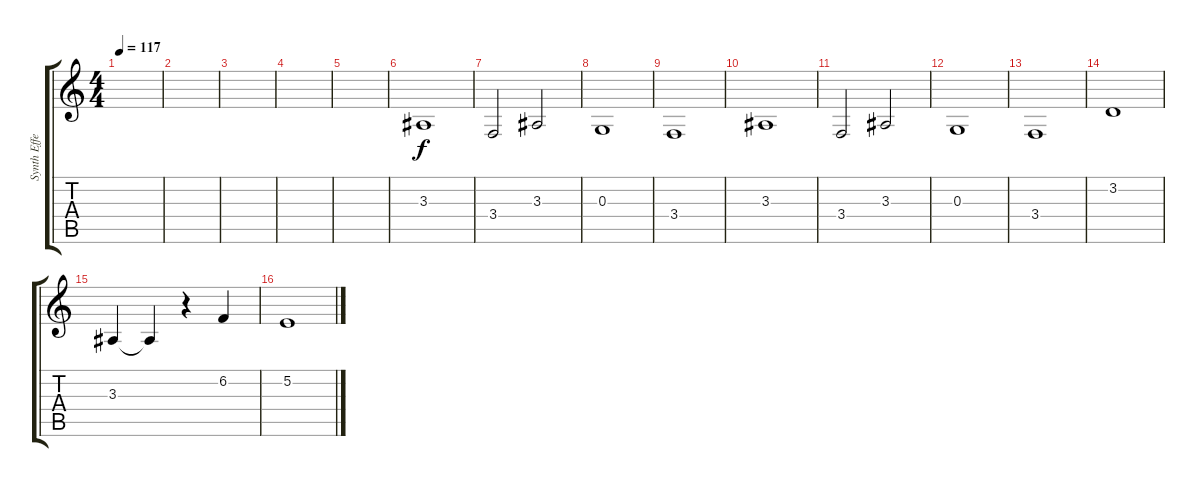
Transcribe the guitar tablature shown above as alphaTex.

\track ("Synth Effects" "Synth Effe") {instrument choiraahs}
\staff {score tabs}
\tuning (E4 B3 G3 D3 A2 E2) {hide}
\ts (4 4)
\tempo 117
\clef g2
\ks c
|
|
|
|
|
3.3.1{volume 13 instrument fx5brightness} |
3.4.2 3.3.2 |
0.3.1 |
3.4.1 |
3.3.1 |
3.4.2 3.3.2 |
0.3.1 |
3.4.1 |
3.2.1 |
3.3.4 3.3{t}.4 r.4 6.2.4 |
5.2.1
